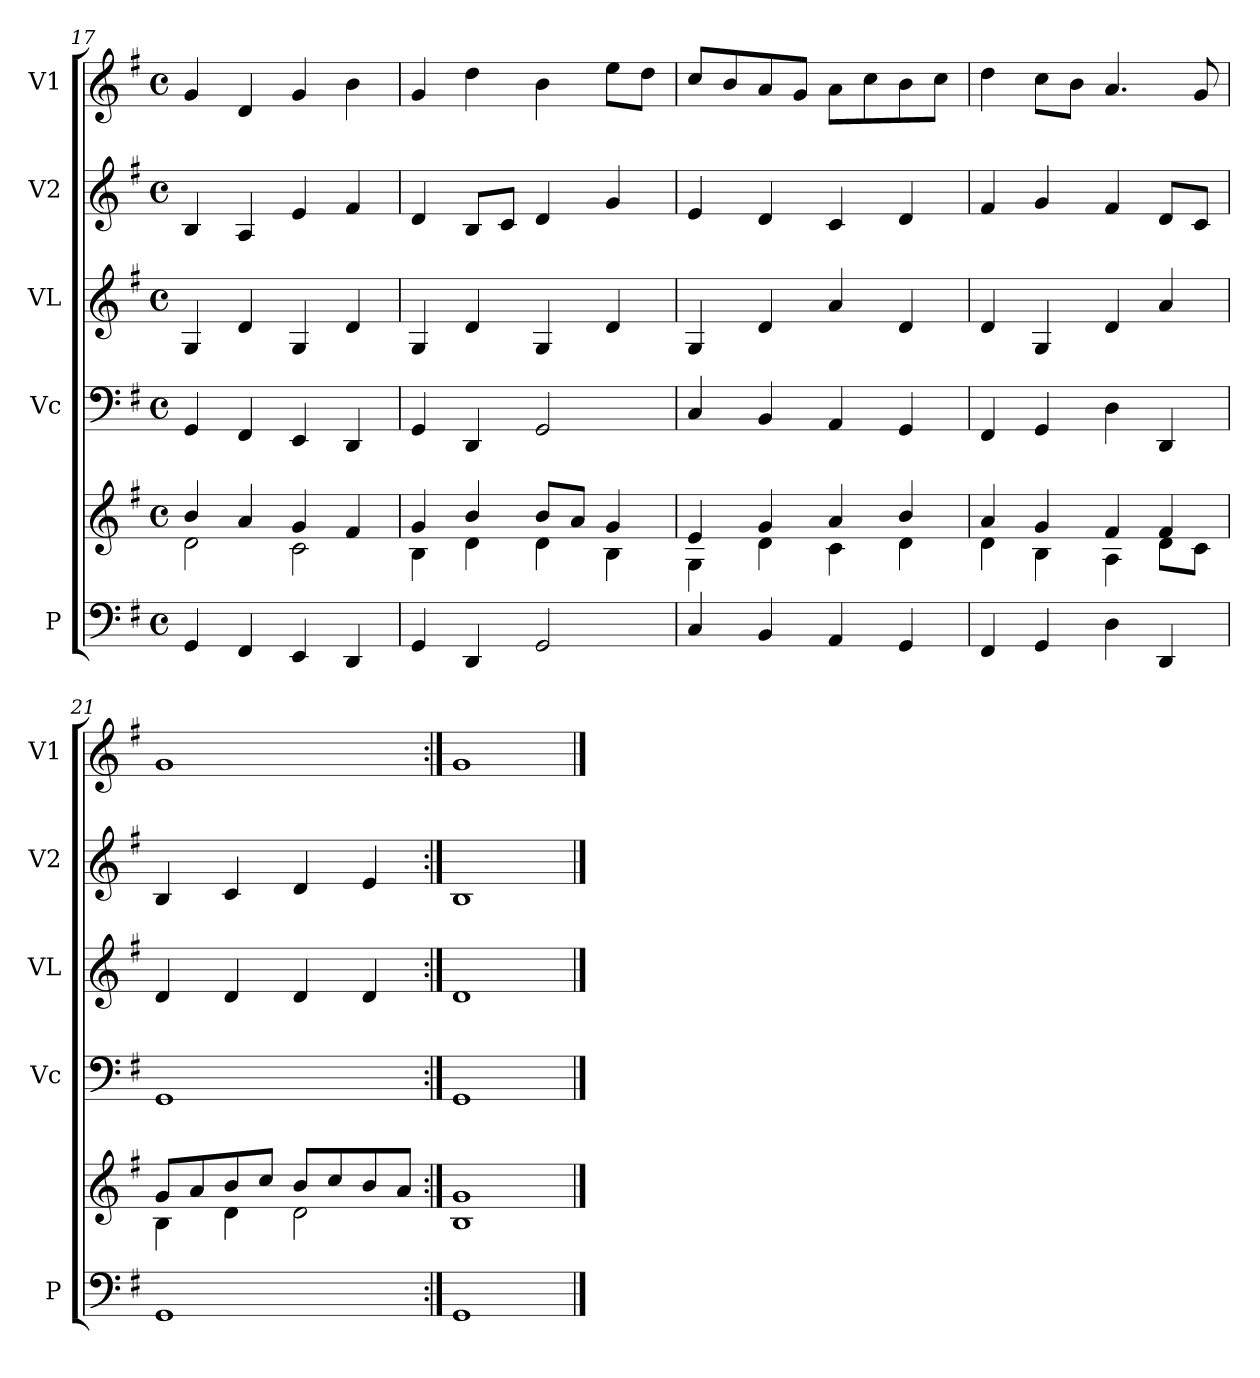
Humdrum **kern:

**kern	**kern	**kern	**kern	**kern	**kern
*part5	*part5	*part4	*part3	*part2	*part1
*staff6	*staff5	*staff4	*staff3	*staff2	*staff1
*I"P	*	*I"Vc	*I"VL	*I"V2	*I"V1
*I'P	*	*I'Vc	*I'VL	*I'V2	*I'V1
*clefF4	*clefG2	*clefF4	*clefG2	*clefG2	*clefG2
*k[f#]	*k[f#]	*k[f#]	*k[f#]	*k[f#]	*k[f#]
*M4/4	*M4/4	*M4/4	*M4/4	*M4/4	*M4/4
*met(c)	*met(c)	*met(c)	*met(c)	*met(c)	*met(c)
=17	=17	=17	=17	=17	=17
*	*^	*	*	*	*
4GG/	4b/	2d\	4GG/	4G/	4B/	4g/
4FF#/	4a/	.	4FF#/	4d/	4A/	4d/
4EE/	4g/	2c\	4EE/	4G/	4e/	4g/
4DD/	4f#/	.	4DD/	4d/	4f#/	4b\
=18	=18	=18	=18	=18	=18	=18
4GG/	4g/	4B\	4GG/	4G/	4d/	4g/
4DD/	4b/	4d\	4DD/	4d/	8B/L	4dd\
.	.	.	.	.	8c/J	.
2GG/	8b/L	4d\	2GG/	4G/	4d/	4b\
.	8a/J	.	.	.	.	.
.	4g/	4B\	.	4d/	4g/	8ee\L
.	.	.	.	.	.	8dd\J
!!LO:LB:g=z
=19	=19	=19	=19	=19	=19	=19
4C/	4e/	4G\	4C/	4G/	4e/	8cc/L
.	.	.	.	.	.	8b/
4BB/	4g/	4d\	4BB/	4d/	4d/	8a/
.	.	.	.	.	.	8g/J
4AA/	4a/	4c\	4AA/	4a/	4c/	8a\L
.	.	.	.	.	.	8cc\
4GG/	4b/	4d\	4GG/	4d/	4d/	8b\
.	.	.	.	.	.	8cc\J
=20	=20	=20	=20	=20	=20	=20
4FF#/	4a/	4d\	4FF#/	4d/	4f#/	4dd\
4GG/	4g/	4B\	4GG/	4G/	4g/	8cc\L
.	.	.	.	.	.	8b\J
4D\	4f#/	4A\	4D\	4d/	4f#/	4.a/
4DD/	4f#/	8d\L	4DD/	4a/	8d/L	.
.	.	8c\J	.	.	8c/J	8g/
=21	=21	=21	=21	=21	=21	=21
1GG	8g/L	4B\	1GG	4d/	4B/	1g
.	8a/	.	.	.	.	.
.	8b/	4d\	.	4d/	4c/	.
.	8cc/J	.	.	.	.	.
.	8b/L	2d\	.	4d/	4d/	.
.	8cc/	.	.	.	.	.
.	8b/	.	.	4d/	4e/	.
.	8a/J	.	.	.	.	.
=22:|!	=22:|!	=22:|!	=22:|!	=22:|!	=22:|!	=22:|!
1GG	1g	1B	1GG	1d	1B	1g
*	*v	*v	*	*	*	*
==	==	==	==	==	==
*-	*-	*-	*-	*-	*-
